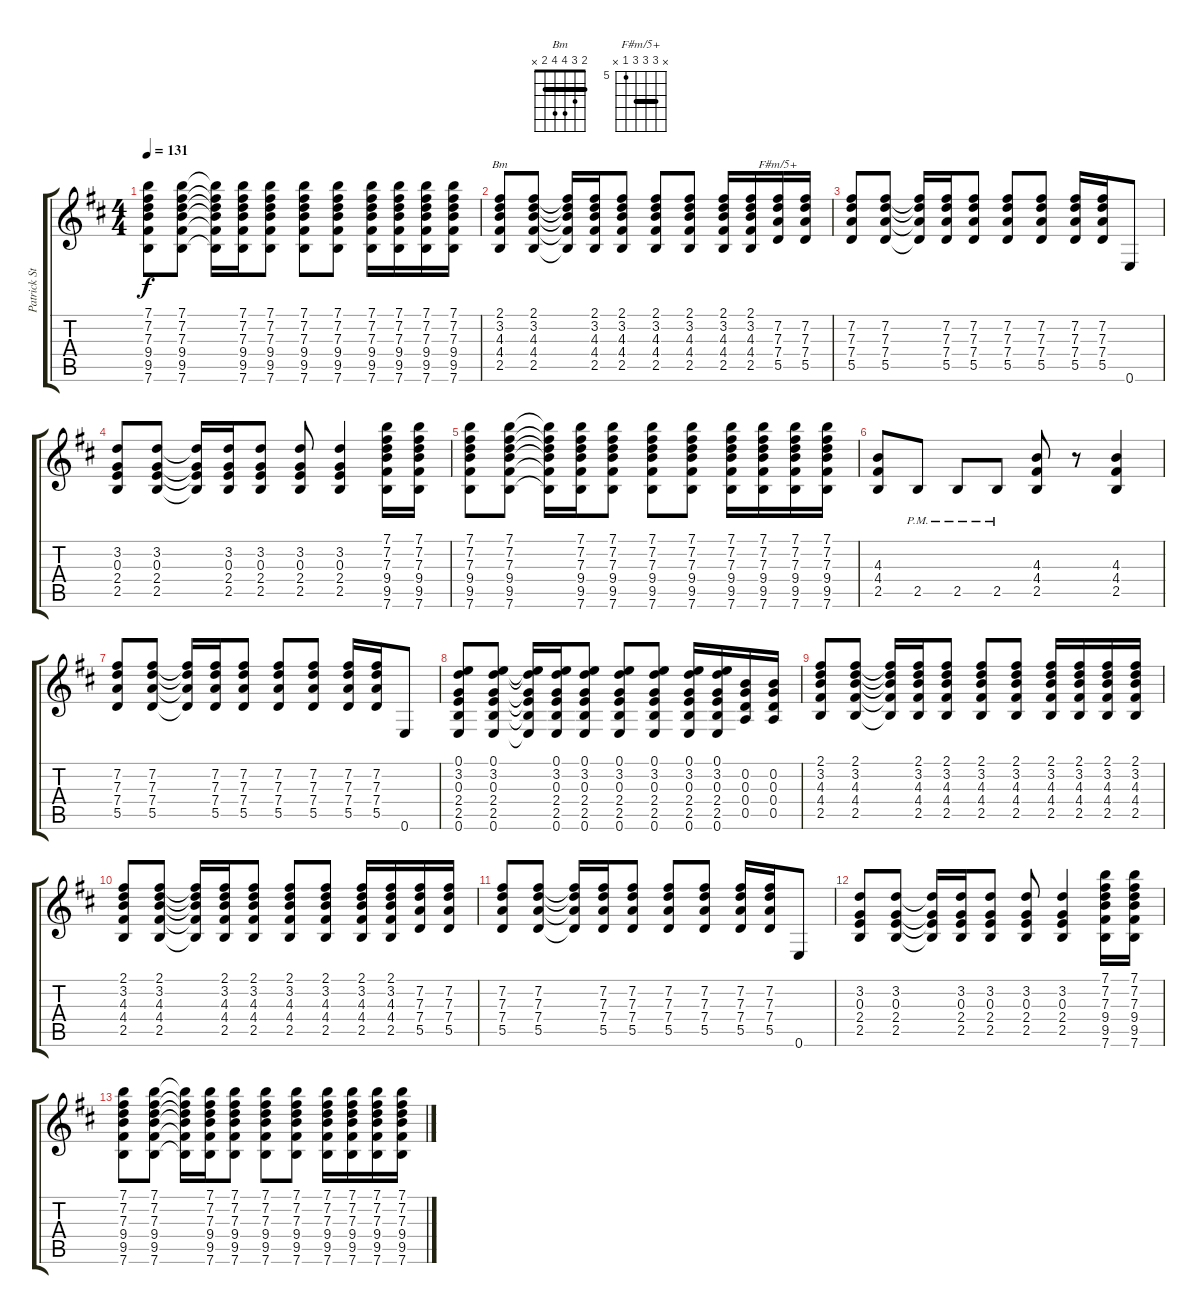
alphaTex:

\track ("Patrick Stump" "Patrick St") {instrument distortionguitar}
\staff {score tabs}
\tuning (E4 B3 G3 D3 A2 E2) {hide}
\chord ("Bm" 2 3 4 4 2 x) {barre 2}
\chord ("F#m/5+" x 7 7 7 5 x) {firstfret 5 barre 7}
\ts (4 4)
\tempo 131
\clef g2
\ks d
(7.1 7.2 7.3 9.4 9.5 7.6).8{dy f} (7.1 7.2 7.3 9.4 9.5 7.6).8 (7.1{t} 7.2{t} 7.3{t} 9.4{t} 9.5{t} 7.6{t}).16 (7.1 7.2 7.3 9.4 9.5 7.6).16 (7.1 7.2 7.3 9.4 9.5 7.6).8 (7.1 7.2 7.3 9.4 9.5 7.6).8 (7.1 7.2 7.3 9.4 9.5 7.6).8 (7.1 7.2 7.3 9.4 9.5 7.6).16 (7.1 7.2 7.3 9.4 9.5 7.6).16 (7.1 7.2 7.3 9.4 9.5 7.6).16 (7.1 7.2 7.3 9.4 9.5 7.6).16 |
(2.1 3.2 4.3 4.4 2.5).8{ch "Bm"} (2.1 3.2 4.3 4.4 2.5).8 (2.1{t} 3.2{t} 4.3{t} 4.4{t} 2.5{t}).16 (2.1 3.2 4.3 4.4 2.5).16 (2.1 3.2 4.3 4.4 2.5).8 (2.1 3.2 4.3 4.4 2.5).8 (2.1 3.2 4.3 4.4 2.5).8 (2.1 3.2 4.3 4.4 2.5).16 (2.1 3.2 4.3 4.4 2.5).16 (7.2 7.3 7.4 5.5).16{ch "F#m/5+"} (7.2 7.3 7.4 5.5).16 |
(7.2 7.3 7.4 5.5).8 (7.2 7.3 7.4 5.5).8 (7.2{t} 7.3{t} 7.4{t} 5.5{t}).16 (7.2 7.3 7.4 5.5).16 (7.2 7.3 7.4 5.5).8 (7.2 7.3 7.4 5.5).8 (7.2 7.3 7.4 5.5).8 (7.2 7.3 7.4 5.5).16 (7.2 7.3 7.4 5.5).16 0.6.8 |
(3.2 0.3 2.4 2.5).8 (3.2 0.3 2.4 2.5).8 (3.2{t} 0.3{t} 2.4{t} 2.5{t}).16 (3.2 0.3 2.4 2.5).16 (3.2 0.3 2.4 2.5).8 (3.2 0.3 2.4 2.5).8 (3.2 0.3 2.4 2.5).4 (7.1 7.2 7.3 9.4 9.5 7.6).16 (7.1 7.2 7.3 9.4 9.5 7.6).16 |
(7.1 7.2 7.3 9.4 9.5 7.6).8 (7.1 7.2 7.3 9.4 9.5 7.6).8 (7.1{t} 7.2{t} 7.3{t} 9.4{t} 9.5{t} 7.6{t}).16 (7.1 7.2 7.3 9.4 9.5 7.6).16 (7.1 7.2 7.3 9.4 9.5 7.6).8 (7.1 7.2 7.3 9.4 9.5 7.6).8 (7.1 7.2 7.3 9.4 9.5 7.6).8 (7.1 7.2 7.3 9.4 9.5 7.6).16 (7.1 7.2 7.3 9.4 9.5 7.6).16 (7.1 7.2 7.3 9.4 9.5 7.6).16 (7.1 7.2 7.3 9.4 9.5 7.6).16 |
(4.3 4.4 2.5).8 2.5{pm}.8 2.5{pm}.8 2.5{pm}.8 (4.3 4.4 2.5).8 r.8 (4.3 4.4 2.5).4 |
(7.2 7.3 7.4 5.5).8 (7.2 7.3 7.4 5.5).8 (7.2{t} 7.3{t} 7.4{t} 5.5{t}).16 (7.2 7.3 7.4 5.5).16 (7.2 7.3 7.4 5.5).8 (7.2 7.3 7.4 5.5).8 (7.2 7.3 7.4 5.5).8 (7.2 7.3 7.4 5.5).16 (7.2 7.3 7.4 5.5).16 0.6.8 |
(0.1 3.2 0.3 2.4 2.5 0.6).8 (0.1 3.2 0.3 2.4 2.5 0.6).8 (0.1{t} 3.2{t} 0.3{t} 2.4{t} 2.5{t} 0.6{t}).16 (0.1 3.2 0.3 2.4 2.5 0.6).16 (0.1 3.2 0.3 2.4 2.5 0.6).8 (0.1 3.2 0.3 2.4 2.5 0.6).8 (0.1 3.2 0.3 2.4 2.5 0.6).8 (0.1 3.2 0.3 2.4 2.5 0.6).16 (0.1 3.2 0.3 2.4 2.5 0.6).16 (0.2 0.3 0.4 0.5).16 (0.2 0.3 0.4 0.5).16 |
(2.1 3.2 4.3 4.4 2.5).8 (2.1 3.2 4.3 4.4 2.5).8 (2.1{t} 3.2{t} 4.3{t} 4.4{t} 2.5{t}).16 (2.1 3.2 4.3 4.4 2.5).16 (2.1 3.2 4.3 4.4 2.5).8 (2.1 3.2 4.3 4.4 2.5).8 (2.1 3.2 4.3 4.4 2.5).8 (2.1 3.2 4.3 4.4 2.5).16 (2.1 3.2 4.3 4.4 2.5).16 (2.1 3.2 4.3 4.4 2.5).16 (2.1 3.2 4.3 4.4 2.5).16 |
(2.1 3.2 4.3 4.4 2.5).8 (2.1 3.2 4.3 4.4 2.5).8 (2.1{t} 3.2{t} 4.3{t} 4.4{t} 2.5{t}).16 (2.1 3.2 4.3 4.4 2.5).16 (2.1 3.2 4.3 4.4 2.5).8 (2.1 3.2 4.3 4.4 2.5).8 (2.1 3.2 4.3 4.4 2.5).8 (2.1 3.2 4.3 4.4 2.5).16 (2.1 3.2 4.3 4.4 2.5).16 (7.2 7.3 7.4 5.5).16 (7.2 7.3 7.4 5.5).16 |
(7.2 7.3 7.4 5.5).8 (7.2 7.3 7.4 5.5).8 (7.2{t} 7.3{t} 7.4{t} 5.5{t}).16 (7.2 7.3 7.4 5.5).16 (7.2 7.3 7.4 5.5).8 (7.2 7.3 7.4 5.5).8 (7.2 7.3 7.4 5.5).8 (7.2 7.3 7.4 5.5).16 (7.2 7.3 7.4 5.5).16 0.6.8 |
(3.2 0.3 2.4 2.5).8 (3.2 0.3 2.4 2.5).8 (3.2{t} 0.3{t} 2.4{t} 2.5{t}).16 (3.2 0.3 2.4 2.5).16 (3.2 0.3 2.4 2.5).8 (3.2 0.3 2.4 2.5).8 (3.2 0.3 2.4 2.5).4 (7.1 7.2 7.3 9.4 9.5 7.6).16 (7.1 7.2 7.3 9.4 9.5 7.6).16 |
(7.1 7.2 7.3 9.4 9.5 7.6).8 (7.1 7.2 7.3 9.4 9.5 7.6).8 (7.1{t} 7.2{t} 7.3{t} 9.4{t} 9.5{t} 7.6{t}).16 (7.1 7.2 7.3 9.4 9.5 7.6).16 (7.1 7.2 7.3 9.4 9.5 7.6).8 (7.1 7.2 7.3 9.4 9.5 7.6).8 (7.1 7.2 7.3 9.4 9.5 7.6).8 (7.1 7.2 7.3 9.4 9.5 7.6).16 (7.1 7.2 7.3 9.4 9.5 7.6).16 (7.1 7.2 7.3 9.4 9.5 7.6).16 (7.1 7.2 7.3 9.4 9.5 7.6).16
